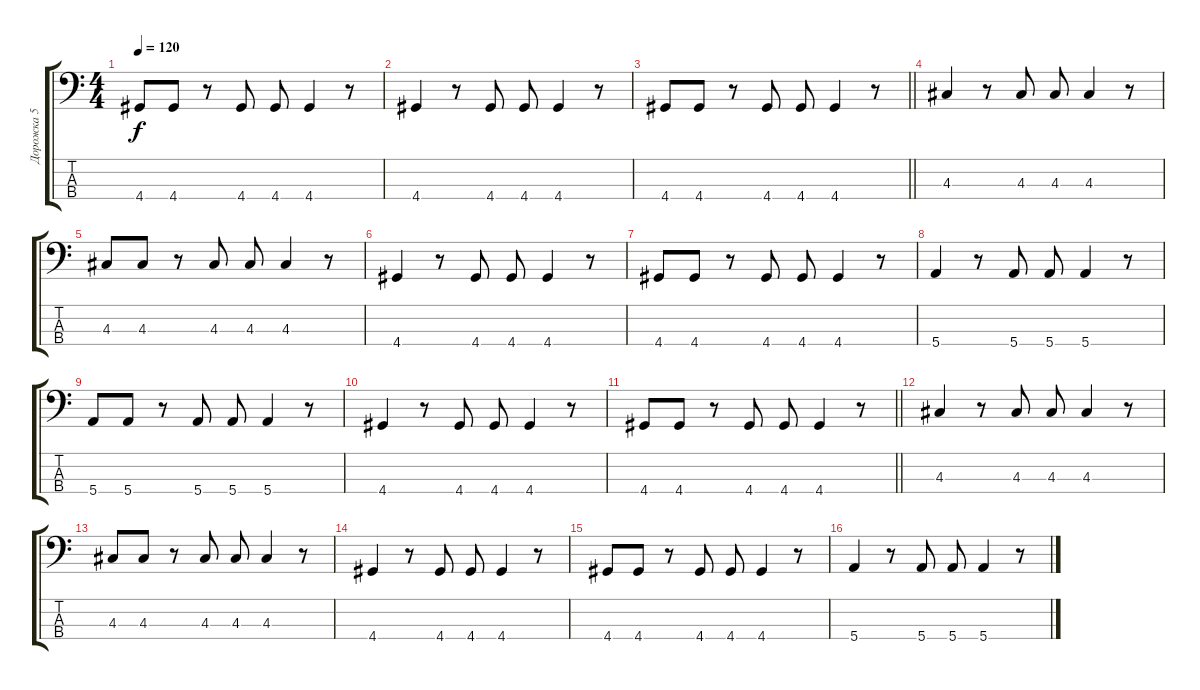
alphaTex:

\track ("Дорожка 5" "Дорожка 5") {instrument electricbassfinger}
\staff {score tabs}
\tuning (G2 D2 A1 E1) {hide}
\ts (4 4)
\tempo 120
\clef f4
\ks c
4.4.8{dy f} 4.4.8 r.8 4.4.8 4.4.8 4.4.4 r.8 |
4.4.4 r.8 4.4.8 4.4.8 4.4.4 r.8 |
\barLineRight lightlight
4.4.8 4.4.8 r.8 4.4.8 4.4.8 4.4.4 r.8 |
\section ("" "")
4.3.4 r.8 4.3.8 4.3.8 4.3.4 r.8 |
4.3.8 4.3.8 r.8 4.3.8 4.3.8 4.3.4 r.8 |
4.4.4 r.8 4.4.8 4.4.8 4.4.4 r.8 |
4.4.8 4.4.8 r.8 4.4.8 4.4.8 4.4.4 r.8 |
5.4.4 r.8 5.4.8 5.4.8 5.4.4 r.8 |
5.4.8 5.4.8 r.8 5.4.8 5.4.8 5.4.4 r.8 |
4.4.4 r.8 4.4.8 4.4.8 4.4.4 r.8 |
\barLineRight lightlight
4.4.8 4.4.8 r.8 4.4.8 4.4.8 4.4.4 r.8 |
\section ("" "")
4.3.4 r.8 4.3.8 4.3.8 4.3.4 r.8 |
4.3.8 4.3.8 r.8 4.3.8 4.3.8 4.3.4 r.8 |
4.4.4 r.8 4.4.8 4.4.8 4.4.4 r.8 |
4.4.8 4.4.8 r.8 4.4.8 4.4.8 4.4.4 r.8 |
5.4.4 r.8 5.4.8 5.4.8 5.4.4 r.8
